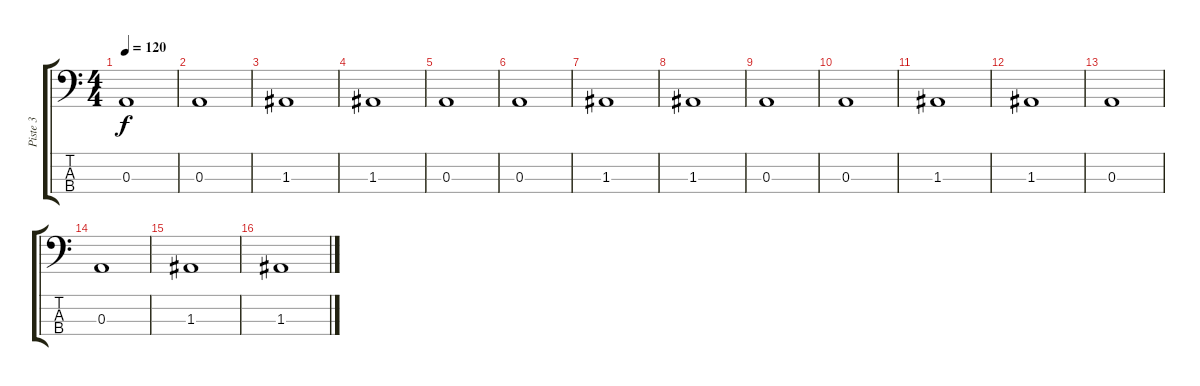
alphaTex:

\track ("Piste 3" "Piste 3") {instrument acousticbass}
\staff {score tabs}
\tuning (G2 D2 A1 E1) {hide}
\ts (4 4)
\tempo 120
\clef f4
\ks c
0.3.1{dy f} |
0.3.1 |
1.3.1 |
1.3.1 |
0.3.1 |
0.3.1 |
1.3.1 |
1.3.1 |
0.3.1 |
0.3.1 |
1.3.1 |
1.3.1 |
0.3.1 |
0.3.1 |
1.3.1 |
1.3.1
